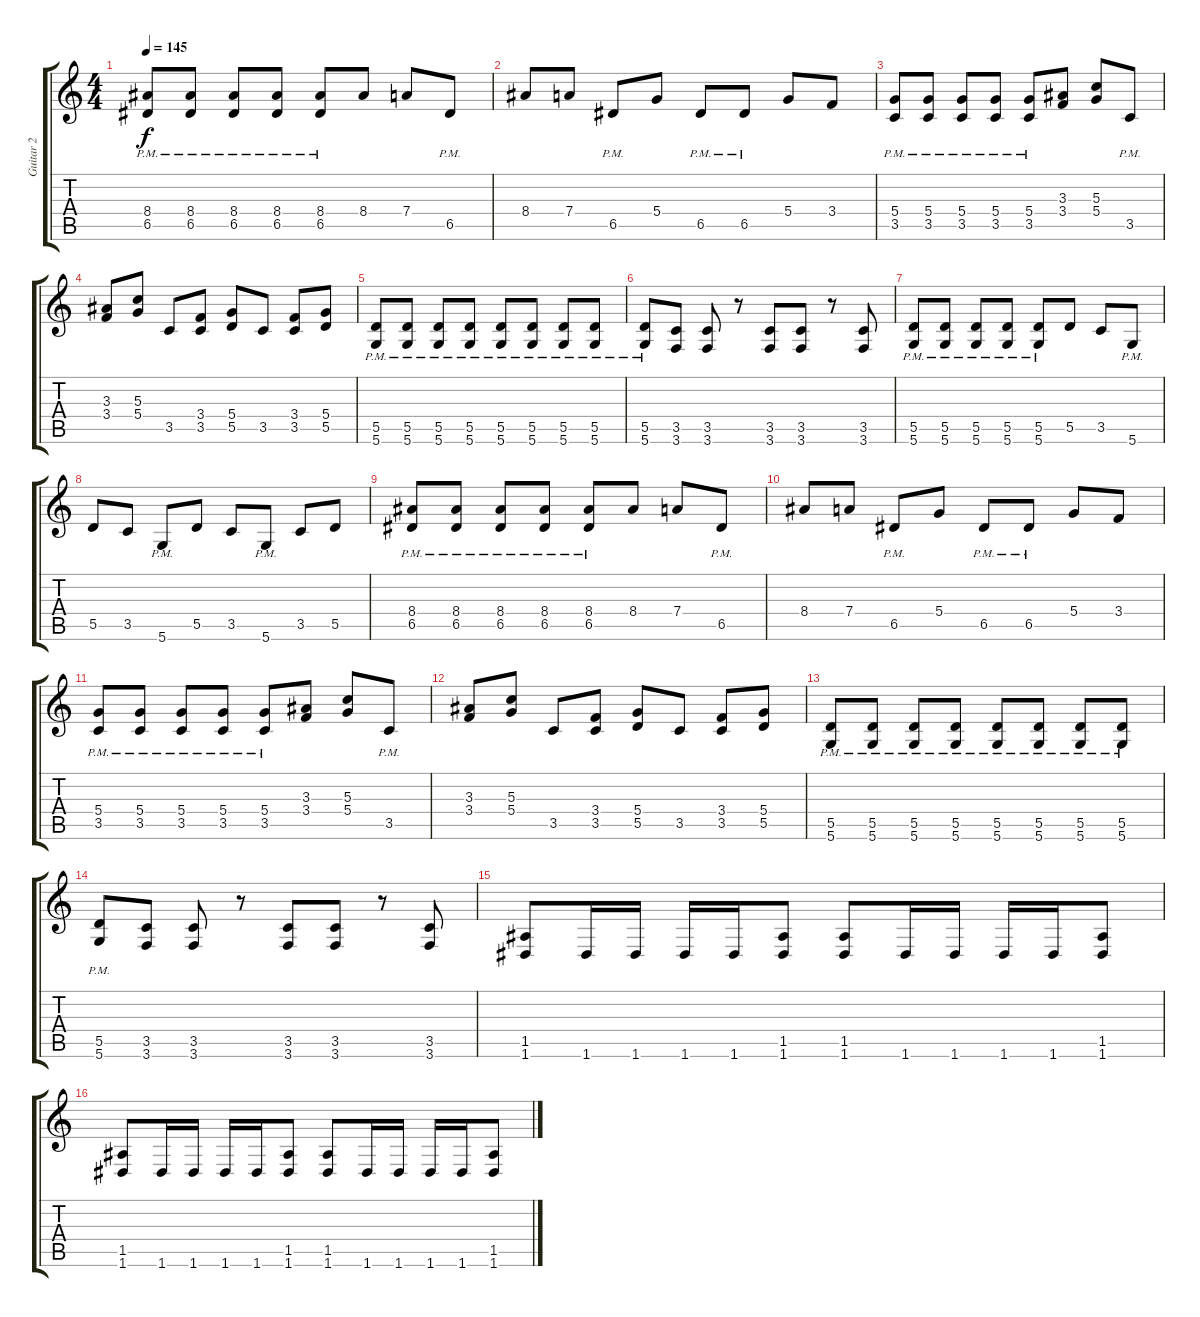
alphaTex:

\track ("Guitar 2" "Guitar 2") {instrument distortionguitar}
\staff {score tabs}
\tuning (E4 B3 G3 D3 A2 D2) {hide}
\ts (4 4)
\tempo 145
\clef g2
\ks c
(8.4{pm} 6.5{pm}).8{dy f} (8.4{pm} 6.5{pm}).8 (8.4{pm} 6.5{pm}).8 (8.4{pm} 6.5{pm}).8 (8.4{pm} 6.5{pm}).8 8.4.8 7.4.8 6.5{pm}.8 |
8.4.8 7.4.8 6.5{pm}.8 5.4.8 6.5{pm}.8 6.5{pm}.8 5.4.8 3.4.8 |
(5.4{pm} 3.5{pm}).8 (5.4{pm} 3.5{pm}).8 (5.4{pm} 3.5{pm}).8 (5.4{pm} 3.5{pm}).8 (5.4{pm} 3.5{pm}).8 (3.3 3.4).8 (5.3 5.4).8 3.5{pm}.8 |
(3.3 3.4).8 (5.3 5.4).8 3.5.8 (3.4 3.5).8 (5.4 5.5).8 3.5.8 (3.4 3.5).8 (5.4 5.5).8 |
(5.5{pm} 5.6{pm}).8 (5.5{pm} 5.6{pm}).8 (5.5{pm} 5.6{pm}).8 (5.5{pm} 5.6{pm}).8 (5.5{pm} 5.6{pm}).8 (5.5{pm} 5.6{pm}).8 (5.5{pm} 5.6{pm}).8 (5.5{pm} 5.6{pm}).8 |
(5.5{pm} 5.6{pm}).8 (3.5 3.6).8 (3.5 3.6).8 r.8 (3.5 3.6).8 (3.5 3.6).8 r.8 (3.5 3.6).8 |
(5.5{pm} 5.6{pm}).8 (5.5{pm} 5.6{pm}).8 (5.5{pm} 5.6{pm}).8 (5.5{pm} 5.6{pm}).8 (5.5{pm} 5.6{pm}).8 5.5.8 3.5.8 5.6{pm}.8 |
5.5.8 3.5.8 5.6{pm}.8 5.5.8 3.5.8 5.6{pm}.8 3.5.8 5.5.8 |
(8.4{pm} 6.5{pm}).8 (8.4{pm} 6.5{pm}).8 (8.4{pm} 6.5{pm}).8 (8.4{pm} 6.5{pm}).8 (8.4{pm} 6.5{pm}).8 8.4.8 7.4.8 6.5{pm}.8 |
8.4.8 7.4.8 6.5{pm}.8 5.4.8 6.5{pm}.8 6.5{pm}.8 5.4.8 3.4.8 |
(5.4{pm} 3.5{pm}).8 (5.4{pm} 3.5{pm}).8 (5.4{pm} 3.5{pm}).8 (5.4{pm} 3.5{pm}).8 (5.4{pm} 3.5{pm}).8 (3.3 3.4).8 (5.3 5.4).8 3.5{pm}.8 |
(3.3 3.4).8 (5.3 5.4).8 3.5.8 (3.4 3.5).8 (5.4 5.5).8 3.5.8 (3.4 3.5).8 (5.4 5.5).8 |
(5.5{pm} 5.6{pm}).8 (5.5{pm} 5.6{pm}).8 (5.5{pm} 5.6{pm}).8 (5.5{pm} 5.6{pm}).8 (5.5{pm} 5.6{pm}).8 (5.5{pm} 5.6{pm}).8 (5.5{pm} 5.6{pm}).8 (5.5{pm} 5.6{pm}).8 |
(5.5{pm} 5.6{pm}).8 (3.5 3.6).8 (3.5 3.6).8 r.8 (3.5 3.6).8 (3.5 3.6).8 r.8 (3.5 3.6).8 |
(1.5 1.6).8 1.6.16 1.6.16 1.6.16 1.6.16 (1.5 1.6).8 (1.5 1.6).8 1.6.16 1.6.16 1.6.16 1.6.16 (1.5 1.6).8 |
(1.5 1.6).8 1.6.16 1.6.16 1.6.16 1.6.16 (1.5 1.6).8 (1.5 1.6).8 1.6.16 1.6.16 1.6.16 1.6.16 (1.5 1.6).8
